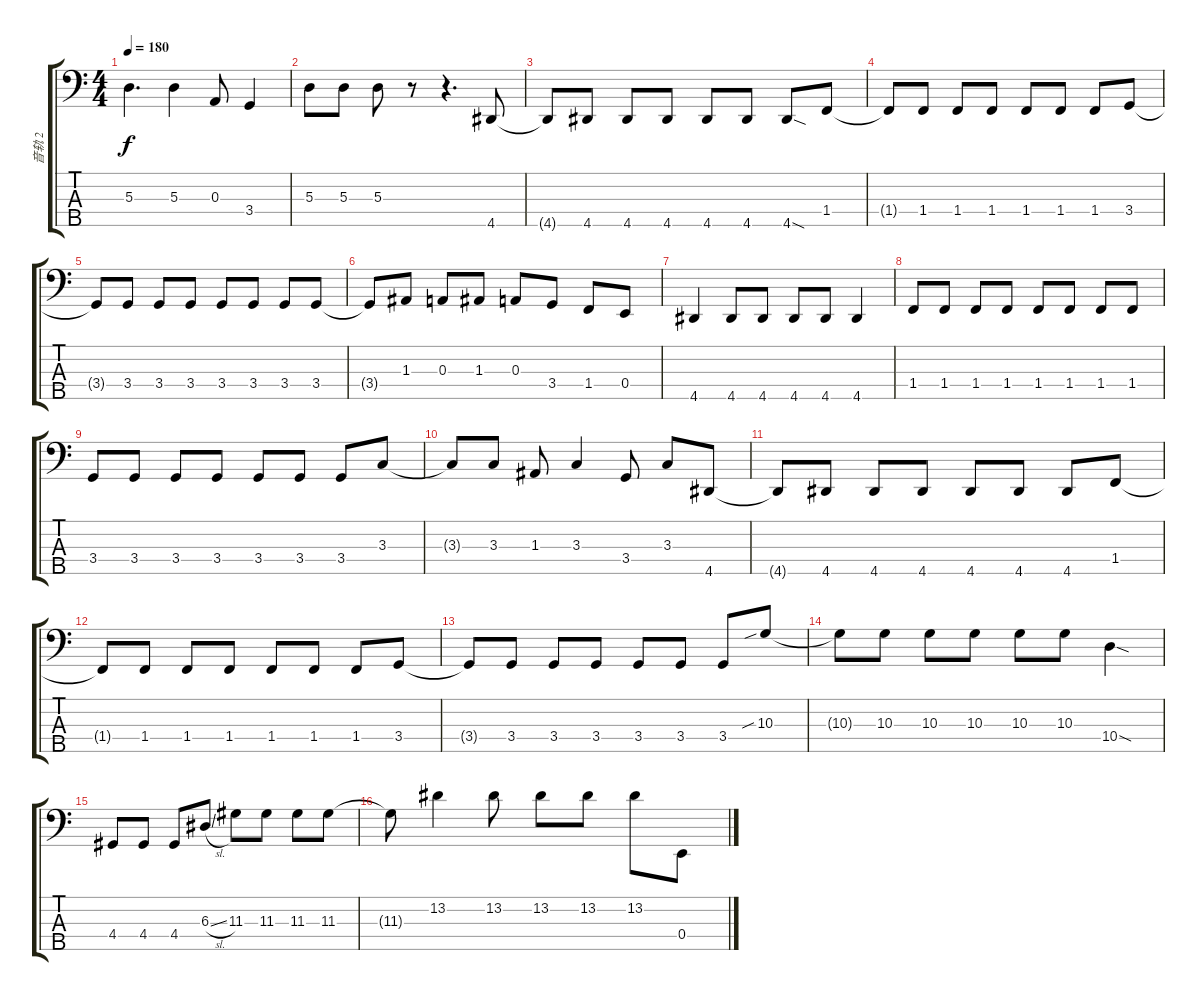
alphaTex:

\track ("音轨 2" "音轨 2") {instrument electricbassfinger}
\staff {score tabs}
\tuning (G2 D2 A1 E1 B0) {hide}
\ts (4 4)
\tempo 180
\clef f4
\ks c
5.3.4{d dy f} 5.3.4 0.3.8 3.4.4 |
5.3.8 5.3.8 5.3.8 r.8 r.4{d} 4.5.8 |
4.5{t}.8 4.5.8 4.5.8 4.5.8 4.5.8 4.5.8 4.5{sod}.8 1.4.8 |
1.4{t}.8 1.4.8 1.4.8 1.4.8 1.4.8 1.4.8 1.4.8 3.4.8 |
3.4{t}.8 3.4.8 3.4.8 3.4.8 3.4.8 3.4.8 3.4.8 3.4.8 |
3.4{t}.8 1.3.8 0.3.8 1.3.8 0.3.8 3.4.8 1.4.8 0.4.8 |
4.5.4 4.5.8 4.5.8 4.5.8 4.5.8 4.5.4 |
1.4.8 1.4.8 1.4.8 1.4.8 1.4.8 1.4.8 1.4.8 1.4.8 |
3.4.8 3.4.8 3.4.8 3.4.8 3.4.8 3.4.8 3.4.8 3.3.8 |
3.3{t}.8 3.3.8 1.3.8 3.3.4 3.4.8 3.3.8 4.5.8 |
4.5{t}.8 4.5.8 4.5.8 4.5.8 4.5.8 4.5.8 4.5.8 1.4.8 |
1.4{t}.8 1.4.8 1.4.8 1.4.8 1.4.8 1.4.8 1.4.8 3.4.8 |
3.4{t}.8 3.4.8 3.4.8 3.4.8 3.4.8 3.4.8 3.4.8 10.3{sib}.8 |
10.3{t}.8 10.3.8 10.3.8 10.3.8 10.3.8 10.3.8 10.4{sod}.4 |
4.4.8 4.4.8 4.4.8 6.3{sl}.8 11.3.8 11.3.8 11.3.8 11.3.8 |
11.3{t}.8 13.2.4 13.2.8 13.2.8 13.2.8 13.2.8 0.4.8
